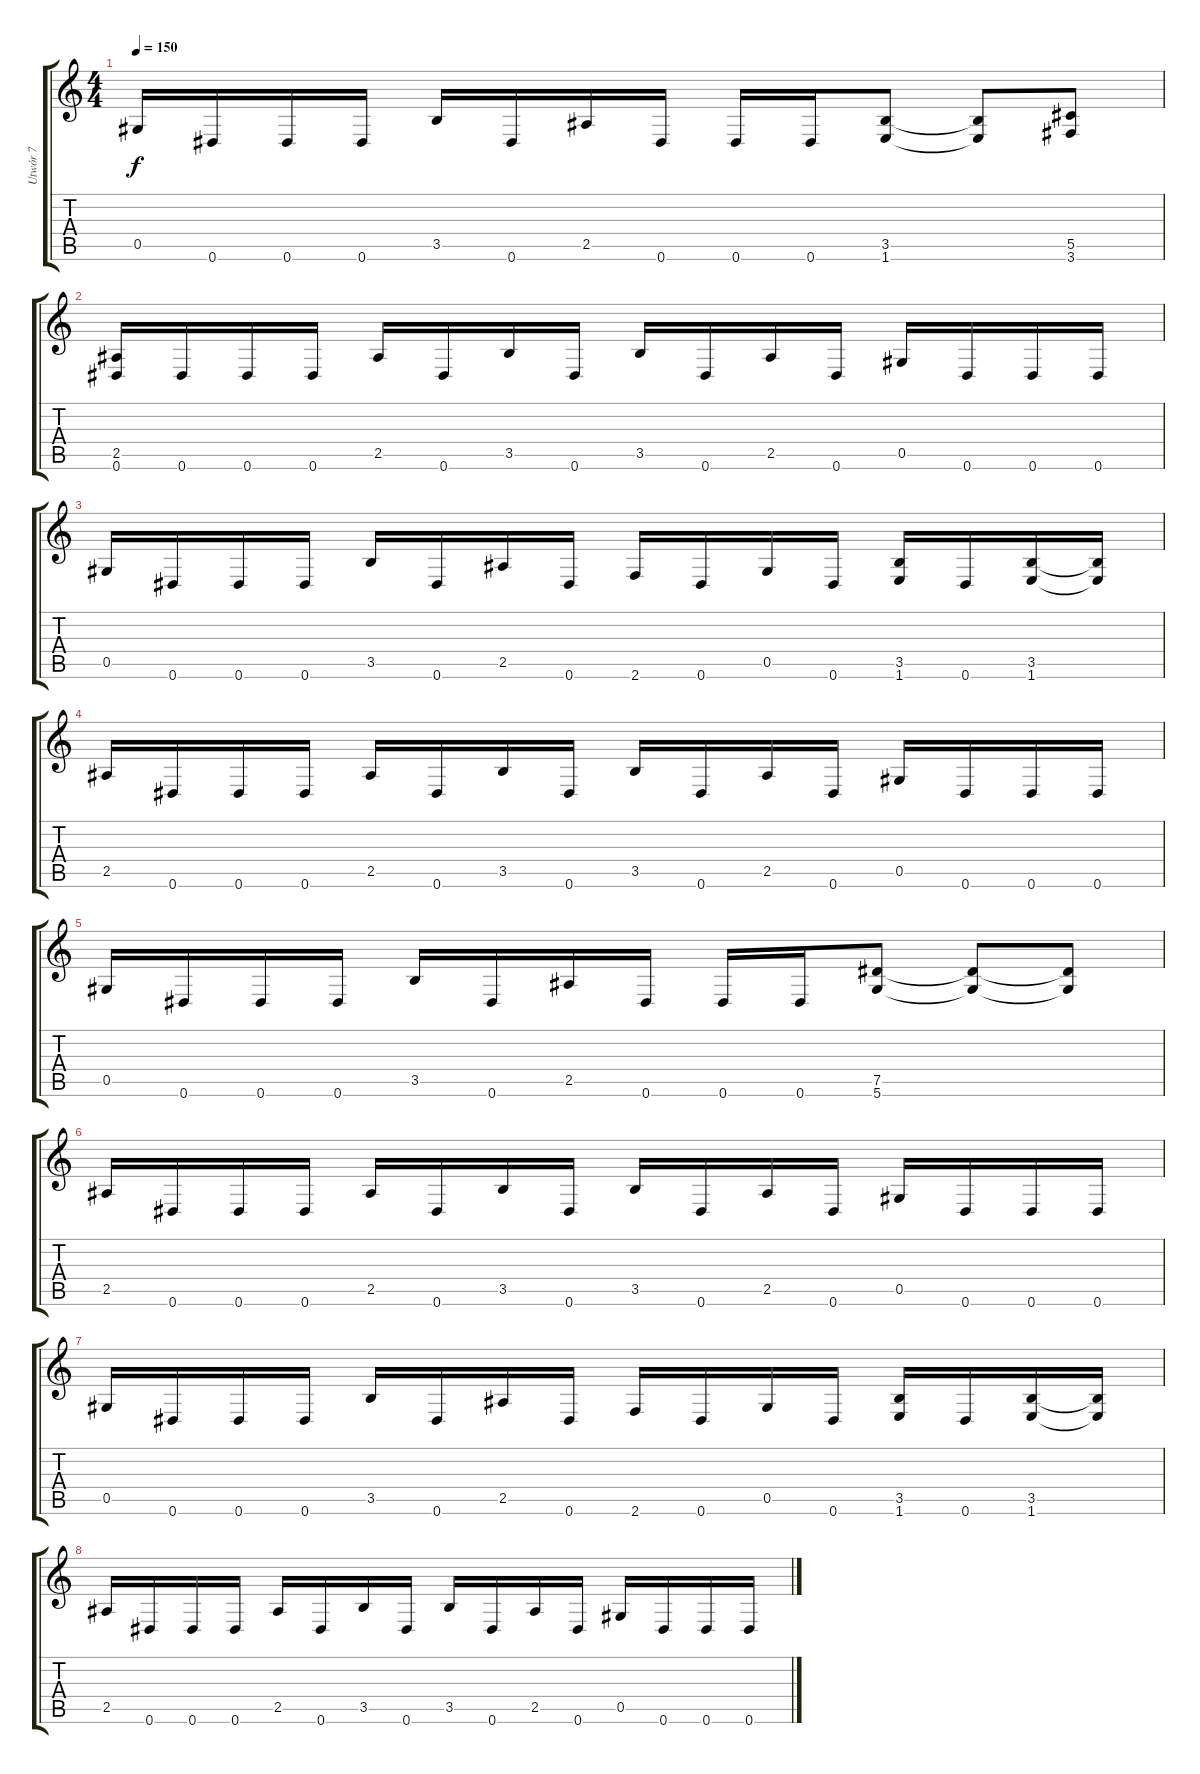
\track ("Utwór 7" "Utwór 7") {instrument electricbassfinger}
\staff {score tabs}
\tuning (Eb4 Bb3 Gb3 Db3 Ab2 Eb2) {hide}
\ts (4 4)
\tempo 150
\clef g2
\ks c
0.5.16{dy f} 0.6.16 0.6.16 0.6.16 3.5.16 0.6.16 2.5.16 0.6.16 0.6.16 0.6.16 (3.5 1.6).8 (3.5{t} 1.6{t}).8 (5.5 3.6).8 |
(2.5 0.6).16 0.6.16 0.6.16 0.6.16 2.5.16 0.6.16 3.5.16 0.6.16 3.5.16 0.6.16 2.5.16 0.6.16 0.5.16 0.6.16 0.6.16 0.6.16 |
0.5.16 0.6.16 0.6.16 0.6.16 3.5.16 0.6.16 2.5.16 0.6.16 2.6.16 0.6.16 0.5.16 0.6.16 (3.5 1.6).16 0.6.16 (3.5 1.6).16 (3.5{t} 1.6{t}).16 |
2.5.16 0.6.16 0.6.16 0.6.16 2.5.16 0.6.16 3.5.16 0.6.16 3.5.16 0.6.16 2.5.16 0.6.16 0.5.16 0.6.16 0.6.16 0.6.16 |
0.5.16 0.6.16 0.6.16 0.6.16 3.5.16 0.6.16 2.5.16 0.6.16 0.6.16 0.6.16 (7.5 5.6).8 (7.5{t} 5.6{t}).8 (7.5{t} 5.6{t}).8 |
2.5.16 0.6.16 0.6.16 0.6.16 2.5.16 0.6.16 3.5.16 0.6.16 3.5.16 0.6.16 2.5.16 0.6.16 0.5.16 0.6.16 0.6.16 0.6.16 |
0.5.16 0.6.16 0.6.16 0.6.16 3.5.16 0.6.16 2.5.16 0.6.16 2.6.16 0.6.16 0.5.16 0.6.16 (3.5 1.6).16 0.6.16 (3.5 1.6).16 (3.5{t} 1.6{t}).16 |
2.5.16 0.6.16 0.6.16 0.6.16 2.5.16 0.6.16 3.5.16 0.6.16 3.5.16 0.6.16 2.5.16 0.6.16 0.5.16 0.6.16 0.6.16 0.6.16
